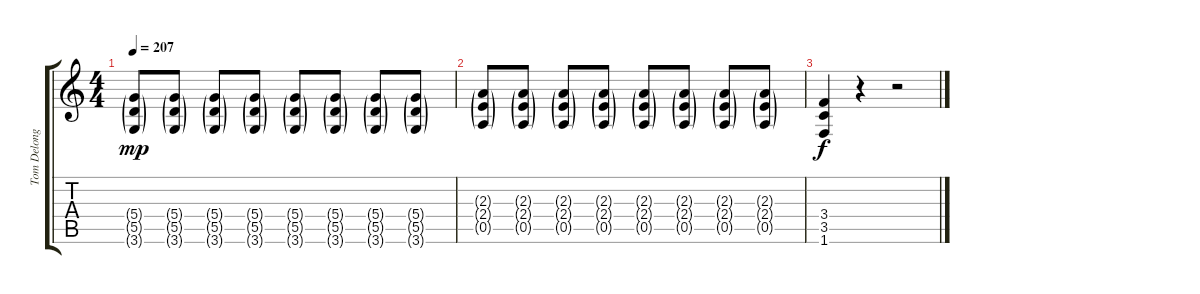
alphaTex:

\track ("Tom Delong (Distortion 2)" "Tom Delong") {instrument distortionguitar}
\staff {score tabs}
\tuning (E4 B3 G3 D3 A2 E2) {hide}
\ts (4 4)
\tempo 207
\clef g2
\ks c
(5.4{g} 5.5{g} 3.6{g}).8{dy mp} (5.4{g} 5.5{g} 3.6{g}).8 (5.4{g} 5.5{g} 3.6{g}).8 (5.4{g} 5.5{g} 3.6{g}).8 (5.4{g} 5.5{g} 3.6{g}).8 (5.4{g} 5.5{g} 3.6{g}).8 (5.4{g} 5.5{g} 3.6{g}).8 (5.4{g} 5.5{g} 3.6{g}).8 |
(2.3{g} 2.4{g} 0.5{g}).8 (2.3{g} 2.4{g} 0.5{g}).8 (2.3{g} 2.4{g} 0.5{g}).8 (2.3{g} 2.4{g} 0.5{g}).8 (2.3{g} 2.4{g} 0.5{g}).8 (2.3{g} 2.4{g} 0.5{g}).8 (2.3{g} 2.4{g} 0.5{g}).8 (2.3{g} 2.4{g} 0.5{g}).8 |
(3.4 3.5 1.6).4{dy f} r.4 r.2
